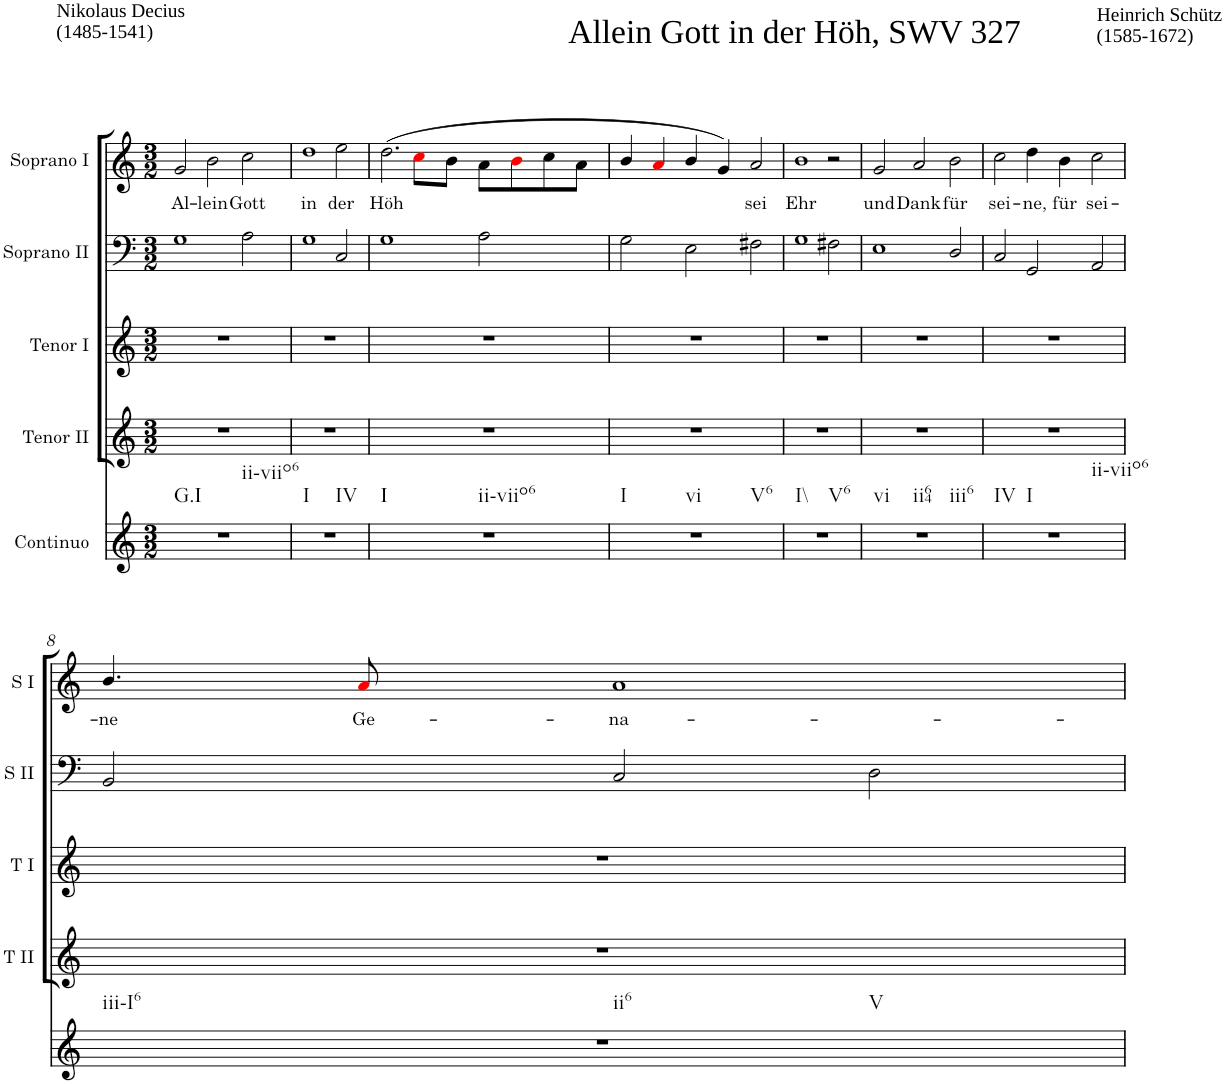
**kern	**kern	**kern	**kern	**kern	**text
*part5	*part4	*part3	*part2	*part1	*part1
*staff5	*staff4	*staff3	*staff2	*staff1	*staff1
*I"Continuo	*I"Tenor II	*I"Tenor I	*I"Soprano II	*I"Soprano I	*
*	*I'T II	*I'T I	*I'S II	*I'S I	*
*clefG2	*clefG2	*clefG2	*clefF4	*clefG2	*
*k[]	*k[]	*k[]	*k[]	*k[]	*
*M3/2	*M3/2	*M3/2	*M3/2	*M3/2	*
=1	=1	=1	=1	=1	=1
!	!	!	!	!LO:TX:a:t=Allein Gott in der Höh, SWV 327	!
!	!	!	!	!LO:TX:a:t=Heinrich Schütz	!
!	!	!	!	!LO:TX:a:t=(1585-1672)	!
!	!	!	!	!LO:TX:a:t=Nikolaus Decius	!
!	!	!	!	!LO:TX:a:t=(1485-1541)	!
!LO:TX:b:t=G.I	!	!	!	!	!
!LO:TX:b:t=ii-viio6	!	!	!	!	!
!	!	!	!	!	!LO:LY:b
1.r	1.r	1.r	1G	2g/	Al-
!	!	!	!	!	!LO:LY:b
.	.	.	.	2b\	lein
!	!	!	!	!	!LO:LY:b
.	.	.	2A\	2cc\	Gott
=2	=2	=2	=2	=2	=2
!LO:TX:b:t=I	!	!	!	!	!
!LO:TX:b:t=IV	!	!	!	!	!
!	!	!	!	!	!LO:LY:b
1.r	1.r	1.r	1G	1dd	in
!	!	!	!	!	!LO:LY:b
.	.	.	2C/	2ee\	der
=3	=3	=3	=3	=3	=3
!LO:TX:b:t=I	!	!	!	!	!
!LO:TX:b:t=ii-viio6	!	!	!	!	!
!	!	!	!	!	!LO:LY:b
1.r	1.r	1.r	1G	(2.dd\	Höh
.	.	.	.	8cci\L	.
.	.	.	.	8b\J	.
.	.	.	2A\	8a\L	.
.	.	.	.	8bi\	.
.	.	.	.	8cc\	.
.	.	.	.	8a\J	.
=4	=4	=4	=4	=4	=4
!LO:TX:b:t=I	!	!	!	!	!
!LO:TX:b:t=vi	!	!	!	!	!
!LO:TX:b:t=V6	!	!	!	!	!
1.r	1.r	1.r	2G\	4b/	.
.	.	.	.	4ai/	.
.	.	.	2E\	4b/	.
.	.	.	.	4g/)	.
!	!	!	!	!	!LO:LY:b
.	.	.	2F#X\	2a/	sei
=5	=5	=5	=5	=5	=5
!LO:TX:b:t=I\\	!	!	!	!	!
!LO:TX:b:t=V6	!	!	!	!	!
!	!	!	!	!	!LO:LY:b
1.r	1.r	1.r	1G	1b	Ehr
.	.	.	2F#X\	2r	.
=6	=6	=6	=6	=6	=6
!LO:TX:b:t=vi	!	!	!	!	!
!LO:TX:b:t=ii64	!	!	!	!	!
!LO:TX:b:t=iii6	!	!	!	!	!
!	!	!	!	!	!LO:LY:b
1.r	1.r	1.r	1E	2g/	und
!	!	!	!	!	!LO:LY:b
.	.	.	.	2a/	Dank
!	!	!	!	!	!LO:LY:b
.	.	.	2D/	2b\	für
=7	=7	=7	=7	=7	=7
!LO:TX:b:t=IV	!	!	!	!	!
!LO:TX:b:t=I	!	!	!	!	!
!LO:TX:b:t=ii-viio6	!	!	!	!	!
!	!	!	!	!	!LO:LY:b
1.r	1.r	1.r	2C/	2cc\	sei-
!	!	!	!	!	!LO:LY:b
.	.	.	2GG/	4dd\	ne,
!	!	!	!	!	!LO:LY:b
.	.	.	.	4b\	für
!	!	!	!	!	!LO:LY:b
.	.	.	2AA/	2cc\	sei-
!!LO:LB:g=z
=8	=8	=8	=8	=8	=8
!LO:TX:b:t=iii-I6	!	!	!	!	!
!LO:TX:b:t=ii6	!	!	!	!	!
!LO:TX:b:t=V	!	!	!	!	!
!	!	!	!	!	!LO:LY:b
1.r	1.r	1.r	2BB/	4.b/	ne
!	!	!	!	!	!LO:LY:b
.	.	.	.	8ai/	Ge-
!	!	!	!	!	!LO:LY:b
.	.	.	2C/	1a	na-
.	.	.	2D\	.	.
=	=	=	=	=	=
*-	*-	*-	*-	*-	*-
